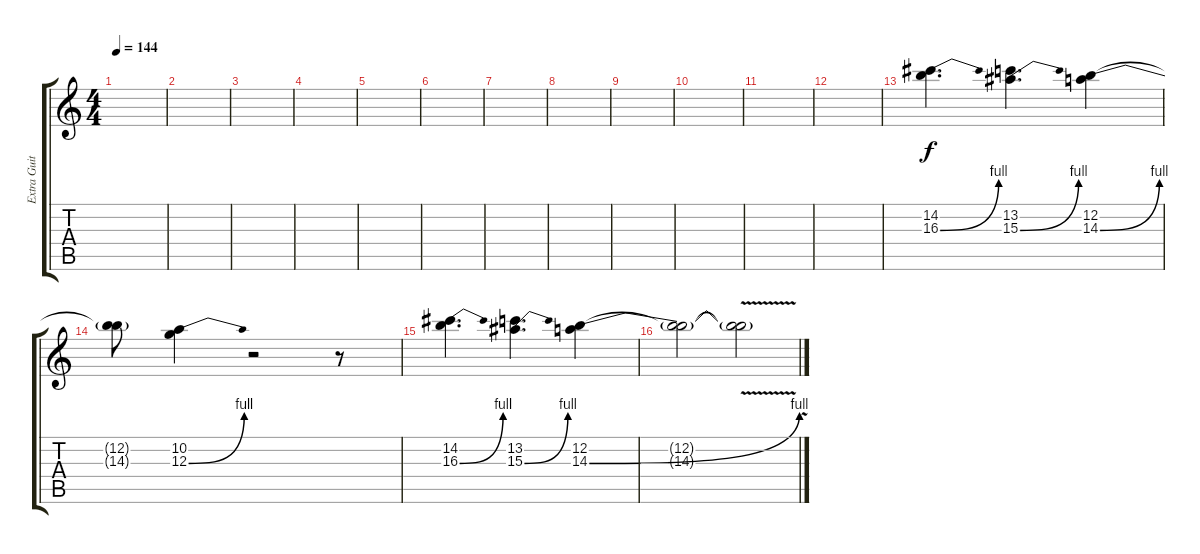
\track ("Extra Guitar #2" "Extra Guit") {instrument distortionguitar}
\staff {score tabs}
\tuning (E4 B3 G3 D3 A2 E2) {hide}
\ts (4 4)
\tempo 144
\clef g2
\ks c
|
|
|
|
|
|
|
|
|
|
|
|
(14.2 16.3{be (bend 0 0 60 4)}).4{d dy f} (13.2 15.3{be (bend 0 0 60 4)}).4{d} (12.2 14.3{be (bend 0 0 60 4)}).4 |
(12.2{t} 14.3{t}).8 (10.2 12.3{be (bend 0 0 60 4)}).4 r.2 r.8 |
(14.2 16.3{be (bend 0 0 60 4)}).4{d} (13.2 15.3{be (bend 0 0 60 4)}).4{d} (12.2 14.3{be (bend 0 0 60 4)}).4 |
(12.2{t} 14.3{t}).2 (12.2{v t} 14.3{v t}).2
